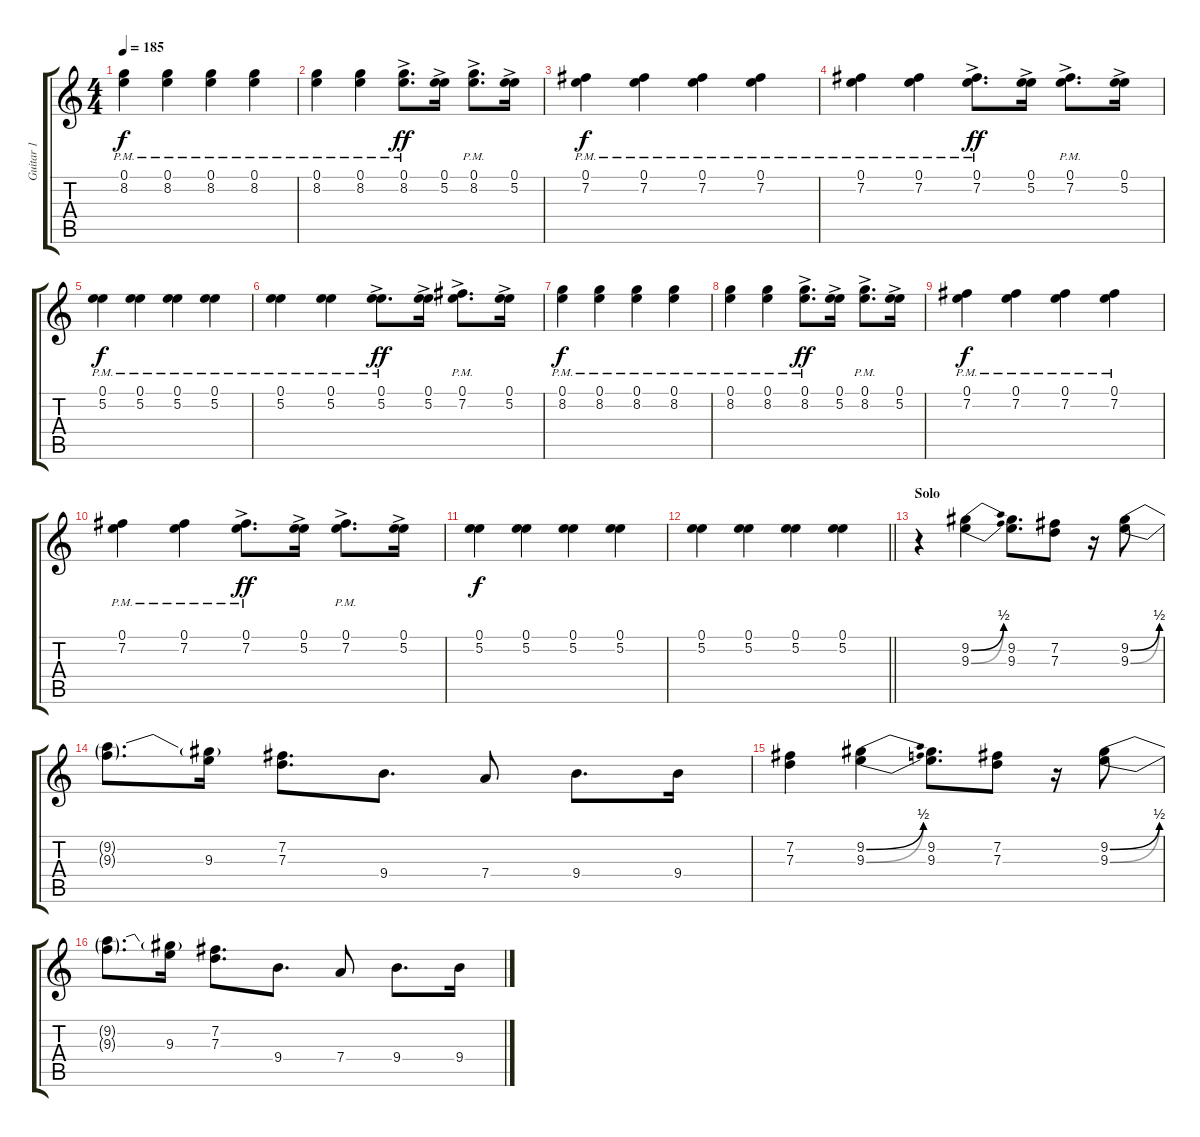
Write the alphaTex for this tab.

\track ("Guitar 1" "Guitar 1") {instrument overdrivenguitar}
\staff {score tabs}
\tuning (E4 B3 G3 D3 A2 E2) {hide}
\ts (4 4)
\tempo 185
\clef g2
\ks c
(0.1{pm} 8.2{pm}).4{dy f} (0.1{pm} 8.2{pm}).4 (0.1{pm} 8.2{pm}).4 (0.1{pm} 8.2{pm}).4 |
(0.1{pm} 8.2{pm}).4 (0.1{pm} 8.2{pm}).4 (0.1{pm} 8.2{ac pm}).8{d dy ff} (0.1{ac} 5.2).16 (0.1{pm} 8.2{ac pm}).8{d} (0.1{ac} 5.2).16 |
(0.1{pm} 7.2{pm}).4{dy f} (0.1{pm} 7.2{pm}).4 (0.1{pm} 7.2{pm}).4 (0.1{pm} 7.2{pm}).4 |
(0.1{pm} 7.2{pm}).4 (0.1{pm} 7.2{pm}).4 (0.1{pm} 7.2{ac pm}).8{d dy ff} (0.1{ac} 5.2).16 (0.1{pm} 7.2{ac pm}).8{d} (0.1{ac} 5.2).16 |
(0.1{pm} 5.2{pm}).4{dy f} (0.1{pm} 5.2{pm}).4 (0.1{pm} 5.2{pm}).4 (0.1{pm} 5.2{pm}).4 |
(0.1{pm} 5.2{pm}).4 (0.1{pm} 5.2{pm}).4 (0.1{pm} 5.2{ac pm}).8{d dy ff} (0.1{ac} 5.2).16 (0.1{pm} 7.2{ac pm}).8{d} (0.1{ac} 5.2).16 |
(0.1{pm} 8.2{pm}).4{dy f} (0.1{pm} 8.2{pm}).4 (0.1{pm} 8.2{pm}).4 (0.1{pm} 8.2{pm}).4 |
(0.1{pm} 8.2{pm}).4 (0.1{pm} 8.2{pm}).4 (0.1{pm} 8.2{ac pm}).8{d dy ff} (0.1{ac} 5.2).16 (0.1{pm} 8.2{ac pm}).8{d} (0.1{ac} 5.2).16 |
(0.1{pm} 7.2{pm}).4{dy f} (0.1{pm} 7.2{pm}).4 (0.1{pm} 7.2{pm}).4 (0.1{pm} 7.2{pm}).4 |
(0.1{pm} 7.2{pm}).4 (0.1{pm} 7.2{pm}).4 (0.1{pm} 7.2{ac pm}).8{d dy ff} (0.1{ac} 5.2).16 (0.1{pm} 7.2{ac pm}).8{d} (0.1{ac} 5.2).16 |
(0.1 5.2).4{dy f volume 15} (0.1 5.2).4 (0.1 5.2).4 (0.1 5.2).4 |
\barLineRight lightlight
(0.1 5.2).4 (0.1 5.2).4 (0.1 5.2).4 (0.1 5.2).4 |
\section ("" "Solo")
r.4 (9.2{be (bend 0 0 60 2)} 9.3{be (bend 0 0 60 2)}).4 (9.2 9.3).8{d} (7.2 7.3).8 r.16 (9.2{be (bend 0 0 60 2)} 9.3{be (bend 0 0 60 2)}).8 |
(9.2{t} 9.3{t}).8{d} (9.2{be (hold 0 0 60 0) t} 9.3{be (custom 0 0 15 0 17 0 43 0 45 0 60 0)}).16 (7.2 7.3).8{d} 9.4.8{d} 7.4.8 9.4.8{d} 9.4.16 |
(7.2 7.3).4 (9.2{be (bend 0 0 60 2)} 9.3{be (bend 0 0 60 2)}).4 (9.2 9.3).8{d} (7.2 7.3).8 r.16 (9.2{be (bend 0 0 60 2)} 9.3{be (bend 0 0 60 2)}).8 |
(9.2{t} 9.3{t}).8{d} (9.2{be (hold 0 0 60 0) t} 9.3{be (custom 0 0 15 0 17 0 43 0 45 0 60 0)}).16 (7.2 7.3).8{d} 9.4.8{d} 7.4.8 9.4.8{d} 9.4.16
